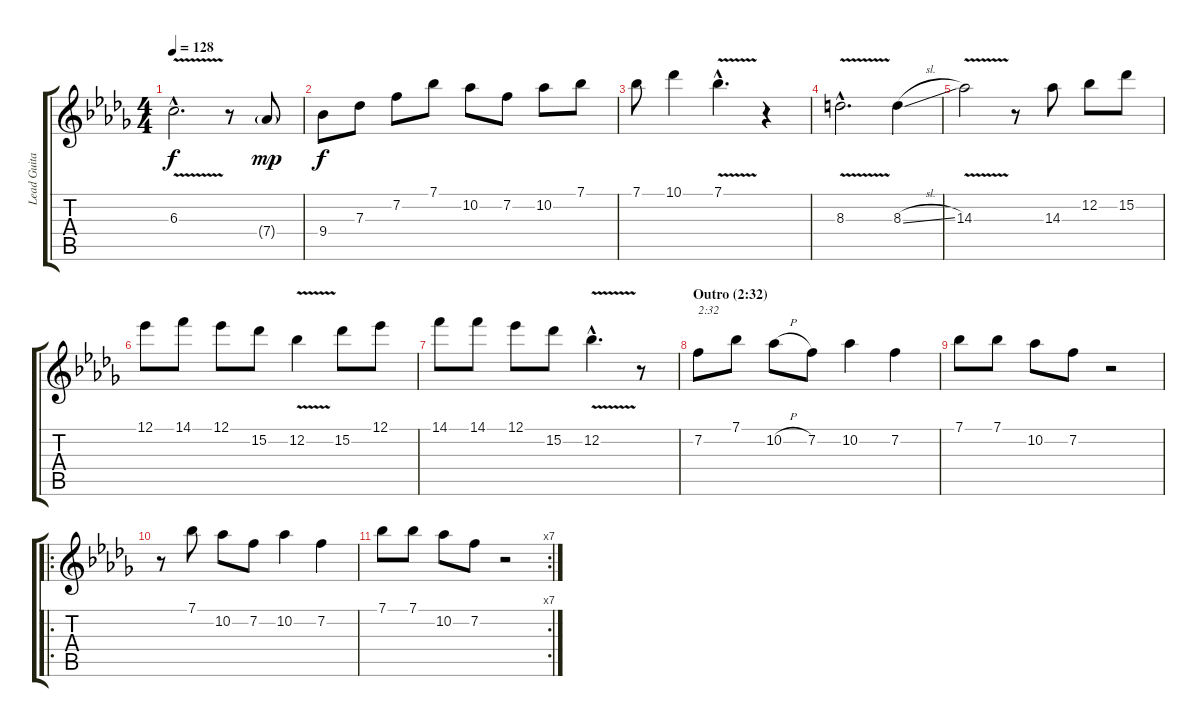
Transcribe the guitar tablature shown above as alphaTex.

\track ("Lead Guitar" "Lead Guita") {instrument overdrivenguitar}
\staff {score tabs}
\tuning (Eb4 Bb3 Gb3 Db3 Ab2 Eb2) {hide}
\ts (4 4)
\tempo 128
\clef g2
\ks bbminor
6.3{v hac}.2{d dy f} r.8 7.4{g}.8{dy mp} |
9.4.8{dy f} 7.3.8 7.2.8 7.1.8 10.2.8 7.2.8 10.2.8 7.1.8 |
7.1.8 10.1.4 7.1{v hac}.4{d} r.4 |
8.3{v hac}.2{d} 8.3{sl}.4 |
14.3{v}.2 r.8 14.3.8 12.2.8 15.2.8 |
12.1.8 14.1.8 12.1.8 15.2.8 12.2{v}.4 15.2.8 12.1.8 |
14.1.8 14.1.8 12.1.8 15.2.8 12.2{v hac}.4{d} r.8 |
\section ("" "Outro (2:32)")
7.2.8{txt "2:32"} 7.1.8 10.2{h}.8 7.2.8 10.2.4 7.2.4 |
7.1.8 7.1.8 10.2.8 7.2.8 r.2 |
\ro
r.8 7.1.8 10.2.8 7.2.8 10.2.4 7.2.4 |
\rc 7
7.1.8 7.1.8 10.2.8 7.2.8 r.2
